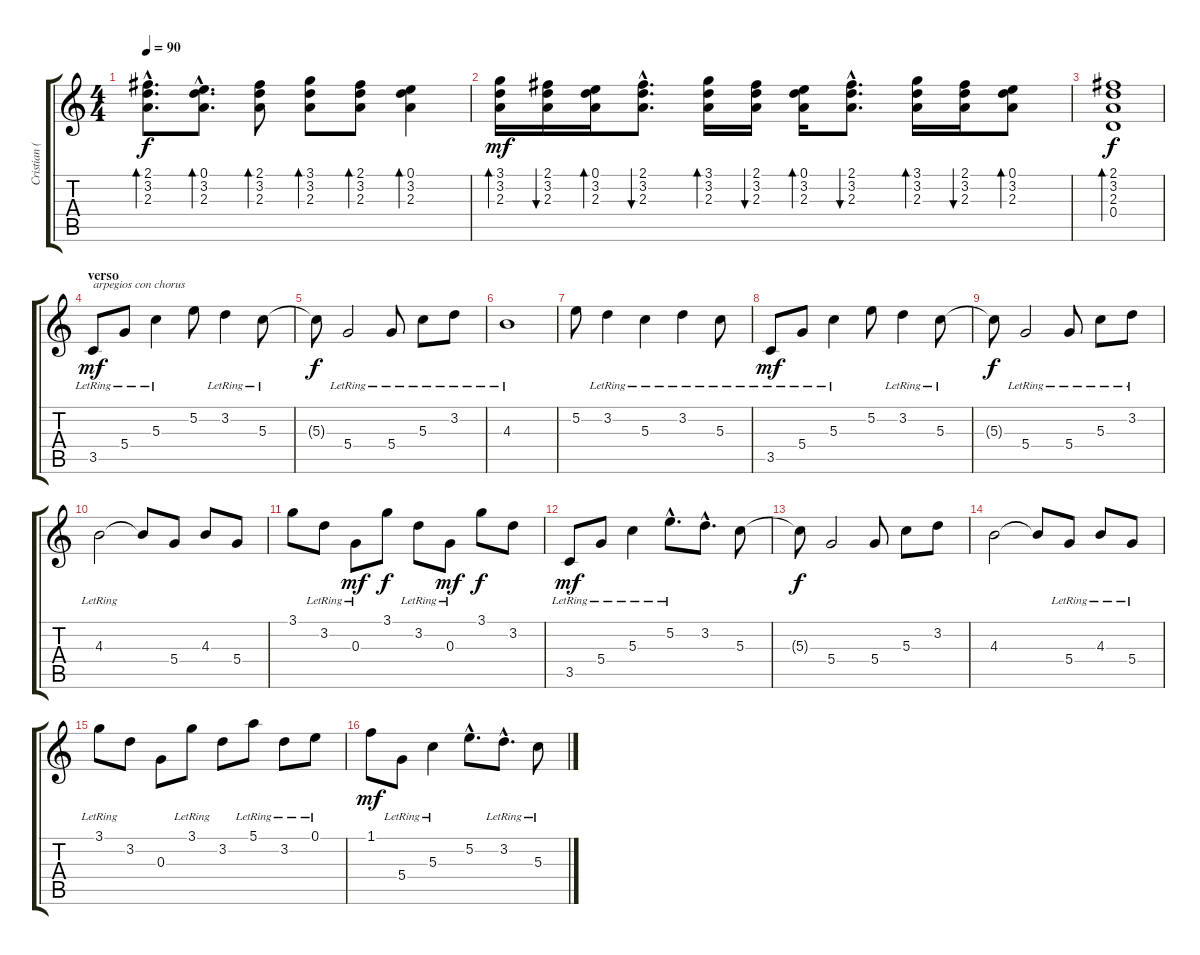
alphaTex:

\track ("Cristian (guitarra)" "Cristian (") {instrument electricguitarclean}
\staff {score tabs}
\tuning (E4 B3 G3 D3 A2 E2) {hide}
\ts (4 4)
\tempo 90
\clef g2
\ks c
(2.1{hac} 3.2{hac} 2.3{hac}).8{d bd 60 dy f} (0.1{hac} 3.2{hac} 2.3{hac}).8{d bd 30} (2.1 3.2 2.3).8{bd 30} (3.1 3.2 2.3).8{bd 30} (2.1 3.2 2.3).8{bd 30} (0.1 3.2 2.3).4{bd 30} |
(3.1 3.2 2.3).16{bd 30 dy mf} (2.1 3.2 2.3).16{bu 30} (0.1 3.2 2.3).16{bd 30} (2.1{hac} 3.2{hac} 2.3{hac}).8{d bu 30} (3.1 3.2 2.3).16{bd 30} (2.1 3.2 2.3).16{bu 30} (0.1 3.2 2.3).16{bd 30} (2.1{hac} 3.2{hac} 2.3{hac}).8{d bu 60} (3.1 3.2 2.3).16{bd 30} (2.1 3.2 2.3).16{bu 30} (0.1 3.2 2.3).8{bd 60} |
(2.1 3.2 2.3 0.4).1{bd 240 dy f} |
\section ("" "verso")
3.5{lr}.8{txt "arpegios con chorus" dy mf volume 11 balance 16} 5.4{lr}.8 5.3{lr}.4 5.2.8 3.2{lr}.4 5.3{lr}.8 |
5.3{t}.8{dy f} 5.4{lr}.2 5.4{lr}.8 5.3{lr}.8 3.2{lr}.8 |
4.3{lr}.1 |
5.2.8 3.2{lr}.4 5.3{lr}.4 3.2{lr}.4 5.3{lr}.8 |
3.5{lr}.8{dy mf} 5.4{lr}.8 5.3{lr}.4 5.2.8 3.2{lr}.4 5.3{lr}.8 |
5.3{t}.8{dy f} 5.4{lr}.2 5.4{lr}.8 5.3{lr}.8 3.2{lr}.8 |
4.3{lr}.2 4.3{t}.8 5.4.8 4.3.8 5.4.8 |
3.1.8 3.2{lr}.8 0.3{lr}.8{dy mf} 3.1.8{dy f} 3.2{lr}.8 0.3{lr}.8{dy mf} 3.1.8{dy f} 3.2.8 |
3.5{lr}.8{dy mf} 5.4{lr}.8 5.3{lr}.4 5.2{hac lr}.8{d} 3.2{hac}.8{d} 5.3.8 |
5.3{t}.8{dy f} 5.4.2 5.4.8 5.3.8 3.2.8 |
4.3.2 4.3{t}.8 5.4{lr}.8 4.3{lr}.8 5.4{lr}.8 |
3.1{lr}.8 3.2.8 0.3.8 3.1{lr}.8 3.2.8 5.1{lr}.8 3.2{lr}.8 0.1{lr}.8 |
1.1.8{dy mf} 5.4{lr}.8 5.3{lr}.4 5.2{hac}.8{d} 3.2{hac lr}.8{d} 5.3{lr}.8
